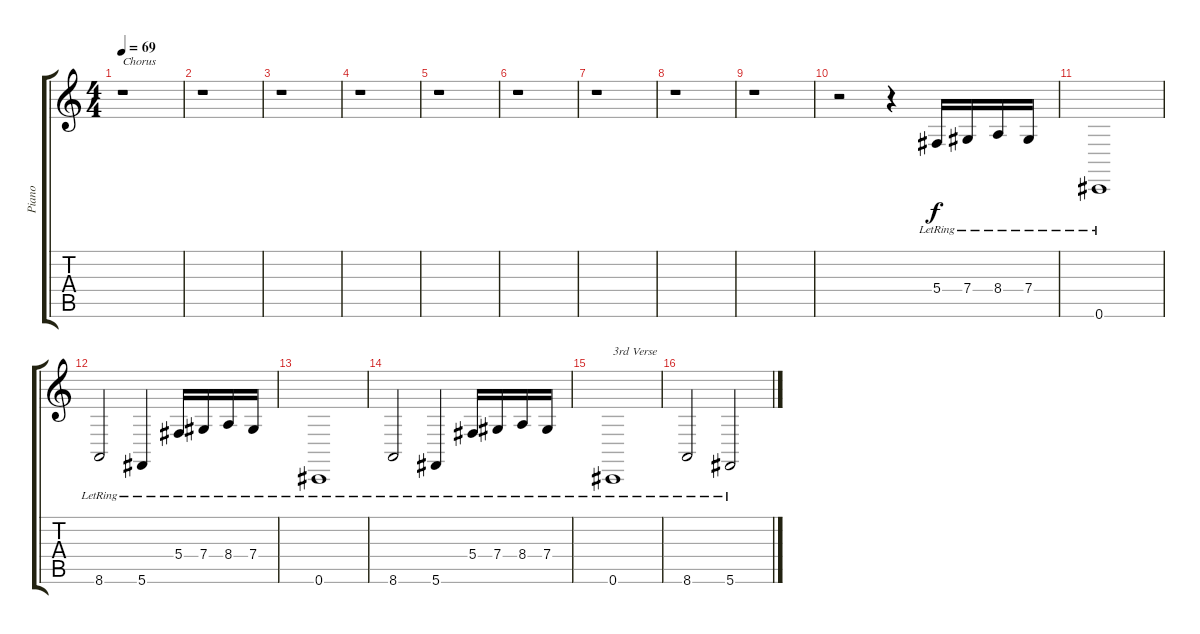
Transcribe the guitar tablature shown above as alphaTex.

\track ("Piano" "Piano") {instrument acousticgrandpiano}
\staff {score tabs}
\tuning (Eb4 Bb3 Gb3 Db3 Ab2 Db2) {hide}
\ts (4 4)
\tempo 69
\clef g2
\ks c
r.1{txt "Chorus" dy f} |
r.1 |
r.1 |
r.1 |
r.1 |
r.1 |
r.1 |
r.1 |
r.1 |
r.2 r.4 5.4{lr}.16 7.4{lr}.16 8.4{lr}.16 7.4{lr}.16 |
0.6{lr}.1 |
8.6{lr}.2 5.6{lr}.4 5.4{lr}.16 7.4{lr}.16 8.4{lr}.16 7.4{lr}.16 |
0.6{lr}.1 |
8.6{lr}.2 5.6{lr}.4 5.4{lr}.16 7.4{lr}.16 8.4{lr}.16 7.4{lr}.16 |
0.6{lr}.1{txt "3rd Verse"} |
8.6{lr}.2 5.6{lr}.2
